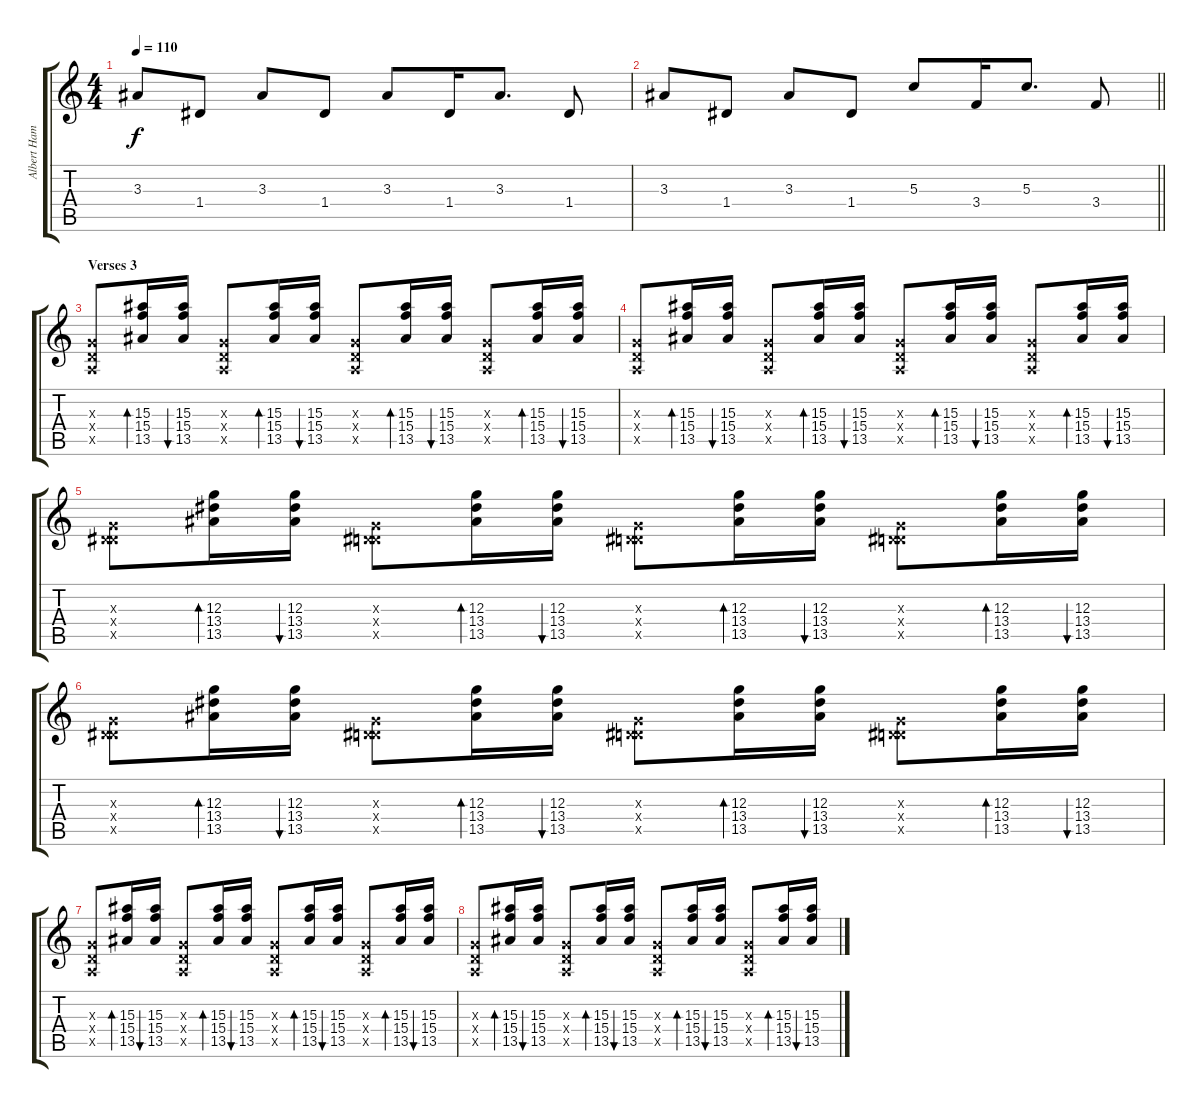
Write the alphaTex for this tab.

\track ("Albert Hammond Jr." "Albert Ham") {instrument distortionguitar}
\staff {score tabs}
\tuning (E4 B3 G3 D3 A2 E2) {hide}
\ts (4 4)
\tempo 110
\clef g2
\ks c
3.3.8{dy f} 1.4.8 3.3.8 1.4.8 3.3.8 1.4.16 3.3.8{d} 1.4.8 |
\barLineRight lightlight
3.3.8 1.4.8 3.3.8 1.4.8 5.3.8 3.4.16 5.3.8{d} 3.4.8 |
\section ("" "Verses 3")
(0.3{x} 0.4{x} 0.5{x}).8 (15.3 15.4 13.5).16{bd 60} (15.3 15.4 13.5).16{bu 60} (0.3{x} 0.4{x} 0.5{x}).8 (15.3 15.4 13.5).16{bd 60} (15.3 15.4 13.5).16{bu 60} (0.3{x} 0.4{x} 0.5{x}).8 (15.3 15.4 13.5).16{bd 60} (15.3 15.4 13.5).16{bu 60} (0.3{x} 0.4{x} 0.5{x}).8 (15.3 15.4 13.5).16{bd 60} (15.3 15.4 13.5).16{bu 60} |
(0.3{x} 0.4{x} 0.5{x}).8 (15.3 15.4 13.5).16{bd 60} (15.3 15.4 13.5).16{bu 60} (0.3{x} 0.4{x} 0.5{x}).8 (15.3 15.4 13.5).16{bd 60} (15.3 15.4 13.5).16{bu 60} (0.3{x} 0.4{x} 0.5{x}).8 (15.3 15.4 13.5).16{bd 60} (15.3 15.4 13.5).16{bu 60} (0.3{x} 0.4{x} 0.5{x}).8 (15.3 15.4 13.5).16{bd 60} (15.3 15.4 13.5).16{bu 60} |
(0.3{x} 0.4{x} 6.5{x}).8 (12.3 13.4 13.5).16{bd 60} (12.3 13.4 13.5).16{bu 60} (0.3{x} 0.4{x} 6.5{x}).8 (12.3 13.4 13.5).16{bd 60} (12.3 13.4 13.5).16{bu 60} (0.3{x} 0.4{x} 6.5{x}).8 (12.3 13.4 13.5).16{bd 60} (12.3 13.4 13.5).16{bu 60} (0.3{x} 0.4{x} 6.5{x}).8 (12.3 13.4 13.5).16{bd 60} (12.3 13.4 13.5).16{bu 60} |
(0.3{x} 0.4{x} 6.5{x}).8 (12.3 13.4 13.5).16{bd 60} (12.3 13.4 13.5).16{bu 60} (0.3{x} 0.4{x} 6.5{x}).8 (12.3 13.4 13.5).16{bd 60} (12.3 13.4 13.5).16{bu 60} (0.3{x} 0.4{x} 6.5{x}).8 (12.3 13.4 13.5).16{bd 60} (12.3 13.4 13.5).16{bu 60} (0.3{x} 0.4{x} 6.5{x}).8 (12.3 13.4 13.5).16{bd 60} (12.3 13.4 13.5).16{bu 60} |
(0.3{x} 0.4{x} 0.5{x}).8 (15.3 15.4 13.5).16{bd 60} (15.3 15.4 13.5).16{bu 60} (0.3{x} 0.4{x} 0.5{x}).8 (15.3 15.4 13.5).16{bd 60} (15.3 15.4 13.5).16{bu 60} (0.3{x} 0.4{x} 0.5{x}).8 (15.3 15.4 13.5).16{bd 60} (15.3 15.4 13.5).16{bu 60} (0.3{x} 0.4{x} 0.5{x}).8 (15.3 15.4 13.5).16{bd 60} (15.3 15.4 13.5).16{bu 60} |
(0.3{x} 0.4{x} 0.5{x}).8 (15.3 15.4 13.5).16{bd 60} (15.3 15.4 13.5).16{bu 60} (0.3{x} 0.4{x} 0.5{x}).8 (15.3 15.4 13.5).16{bd 60} (15.3 15.4 13.5).16{bu 60} (0.3{x} 0.4{x} 0.5{x}).8 (15.3 15.4 13.5).16{bd 60} (15.3 15.4 13.5).16{bu 60} (0.3{x} 0.4{x} 0.5{x}).8 (15.3 15.4 13.5).16{bd 60} (15.3 15.4 13.5).16{bu 60}
